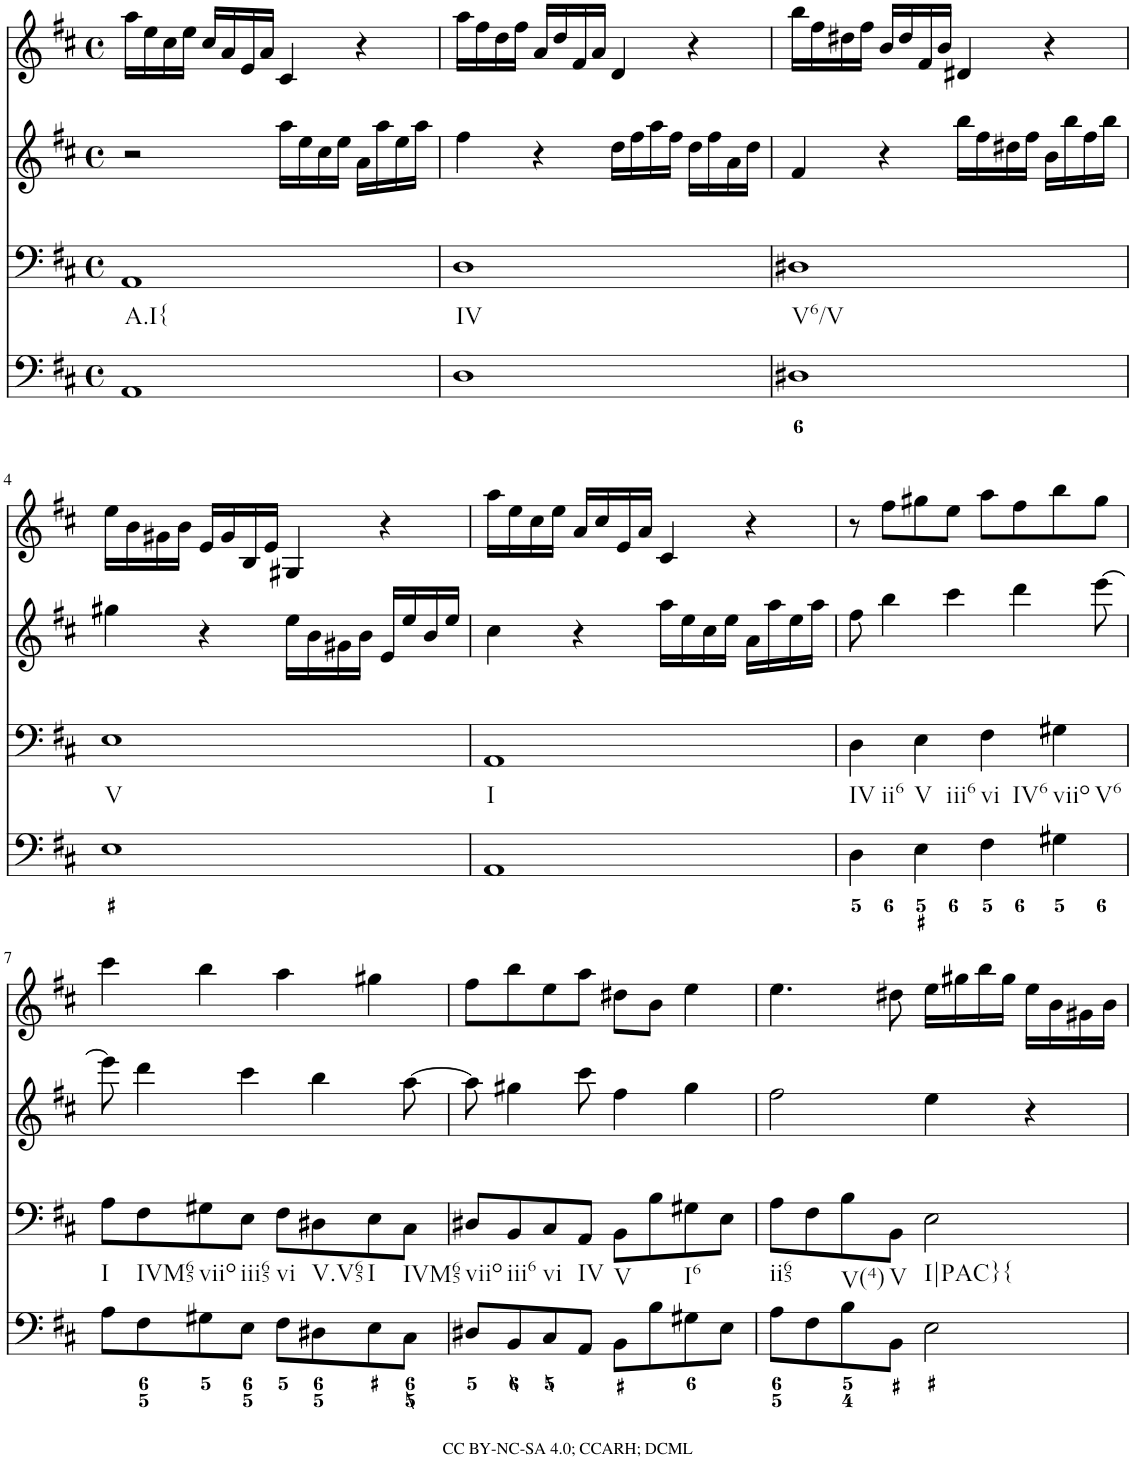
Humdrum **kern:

**kern	**kern	**kern	**kern
*part4	*part3	*part2	*part1
*staff4	*staff3	*staff2	*staff1
*I"Piano	*I"Piano	*I"Piano	*I"Piano
*I'Pno	*I'Pno	*I'Pno	*I'Pno
*clefF4	*clefF4	*clefG2	*clefG2
*k[f#c#]	*k[f#c#]	*k[f#c#]	*k[f#c#]
*D:	*D:	*D:	*D:
*M4/4	*M4/4	*M4/4	*M4/4
*met(c)	*met(c)	*met(c)	*met(c)
=1	=1	=1	=1
!	!LO:TX:b:t=A.I{	!	!
1AA	1AA	2r	16aa\LL
.	.	.	16ee\
.	.	.	16cc#\
.	.	.	16ee\JJ
.	.	.	16cc#/LL
.	.	.	16a/
.	.	.	16e/
.	.	.	16a/JJ
.	.	16aa\LL	4c#/
.	.	16ee\	.
.	.	16cc#\	.
.	.	16ee\JJ	.
.	.	16a\LL	4r
.	.	16aa\	.
.	.	16ee\	.
.	.	16aa\JJ	.
=2	=2	=2	=2
!	!LO:TX:b:t=IV	!	!
1D	1D	4ff#\	16aa\LL
.	.	.	16ff#\
.	.	.	16dd\
.	.	.	16ff#\JJ
.	.	4r	16a/LL
.	.	.	16dd/
.	.	.	16f#/
.	.	.	16a/JJ
.	.	16dd\LL	4d/
.	.	16ff#\	.
.	.	16aa\	.
.	.	16ff#\JJ	.
.	.	16dd\LL	4r
.	.	16ff#\	.
.	.	16a\	.
.	.	16dd\JJ	.
=3	=3	=3	=3
!	!LO:TX:b:t=V6/V	!	!
1D#X	1D#X	4f#/	16bb\LL
.	.	.	16ff#\
.	.	.	16dd#X\
.	.	.	16ff#\JJ
.	.	4r	16b/LL
.	.	.	16dd#/
.	.	.	16f#/
.	.	.	16b/JJ
.	.	16bb\LL	4d#X/
.	.	16ff#\	.
.	.	16dd#X\	.
.	.	16ff#\JJ	.
.	.	16b\LL	4r
.	.	16bb\	.
.	.	16ff#\	.
.	.	16bb\JJ	.
!!LO:LB:g=z
=4	=4	=4	=4
!	!LO:TX:b:t=V	!	!
1E	1E	4gg#X\	16ee\LL
.	.	.	16b\
.	.	.	16g#X\
.	.	.	16b\JJ
.	.	4r	16e/LL
.	.	.	16g#/
.	.	.	16B/
.	.	.	16e/JJ
.	.	16ee\LL	4G#X/
.	.	16b\	.
.	.	16g#X\	.
.	.	16b\JJ	.
.	.	16e/LL	4r
.	.	16ee/	.
.	.	16b/	.
.	.	16ee/JJ	.
=5	=5	=5	=5
!	!LO:TX:b:t=I	!	!
1AA	1AA	4cc#\	16aa\LL
.	.	.	16ee\
.	.	.	16cc#\
.	.	.	16ee\JJ
.	.	4r	16a/LL
.	.	.	16cc#/
.	.	.	16e/
.	.	.	16a/JJ
.	.	16aa\LL	4c#/
.	.	16ee\	.
.	.	16cc#\	.
.	.	16ee\JJ	.
.	.	16a\LL	4r
.	.	16aa\	.
.	.	16ee\	.
.	.	16aa\JJ	.
=6	=6	=6	=6
!	!LO:TX:b:t=IV	!	!
!	!LO:TX:b:t=ii6	!	!
4D\	4D\	8ff#\	8r
.	.	4bb\	8ff#\L
!	!LO:TX:b:t=V	!	!
!	!LO:TX:b:t=iii6	!	!
4E\	4E\	.	8gg#X\
.	.	4ccc#\	8ee\J
!	!LO:TX:b:t=vi	!	!
!	!LO:TX:b:t=IV6	!	!
4F#\	4F#\	.	8aa\L
.	.	4ddd\	8ff#\
!	!LO:TX:b:t=viio	!	!
!	!LO:TX:b:t=V6	!	!
4G#X\	4G#X\	.	8bb\
.	.	[8eee\	8gg#\J
!!LO:LB:g=z
=7	=7	=7	=7
!	!LO:TX:b:t=I	!	!
8A\L	8A\L	8eee\]	4ccc#\
!	!LO:TX:b:t=IVM65	!	!
8F#\	8F#\	4ddd\	.
!	!LO:TX:b:t=viio	!	!
8G#X\	8G#X\	.	4bb\
!	!LO:TX:b:t=iii65	!	!
8E\J	8E\J	4ccc#\	.
!	!LO:TX:b:t=vi	!	!
8F#\L	8F#\L	.	4aa\
!	!LO:TX:b:t=V.V65	!	!
8D#X\	8D#X\	4bb\	.
!	!LO:TX:b:t=I	!	!
8E\	8E\	.	4gg#X\
!	!LO:TX:b:t=IVM65	!	!
8C#\J	8C#\J	[8aa\	.
=8	=8	=8	=8
!	!LO:TX:b:t=viio	!	!
8D#X/L	8D#X/L	8aa\]	8ff#\L
!	!LO:TX:b:t=iii6	!	!
8BB/	8BB/	4gg#X\	8bb\
!	!LO:TX:b:t=vi	!	!
8C#/	8C#/	.	8ee\
!	!LO:TX:b:t=IV	!	!
8AA/J	8AA/J	8ccc#\	8aa\J
!	!LO:TX:b:t=V	!	!
8BB\L	8BB\L	4ff#\	8dd#X\L
8B\	8B\	.	8b\J
!	!LO:TX:b:t=I6	!	!
8G#X\	8G#X\	4gg#\	4ee\
8E\J	8E\J	.	.
=9	=9	=9	=9
!	!LO:TX:b:t=ii65	!	!
8A\L	8A\L	2ff#\	4.ee\
8F#\	8F#\	.	.
!	!LO:TX:b:t=V(4)	!	!
8B\	8B\	.	.
!	!LO:TX:b:t=V	!	!
8BB\J	8BB\J	.	8dd#X\
!	!LO:TX:b:t=I|PAC}{	!	!
2E\	2E\	4ee\	16ee\LL
.	.	.	16gg#X\
.	.	.	16bb\
.	.	.	16gg#\JJ
.	.	4r	16ee\LL
.	.	.	16b\
.	.	.	16g#X\
.	.	.	16b\JJ
=	=	=	=
*-	*-	*-	*-
